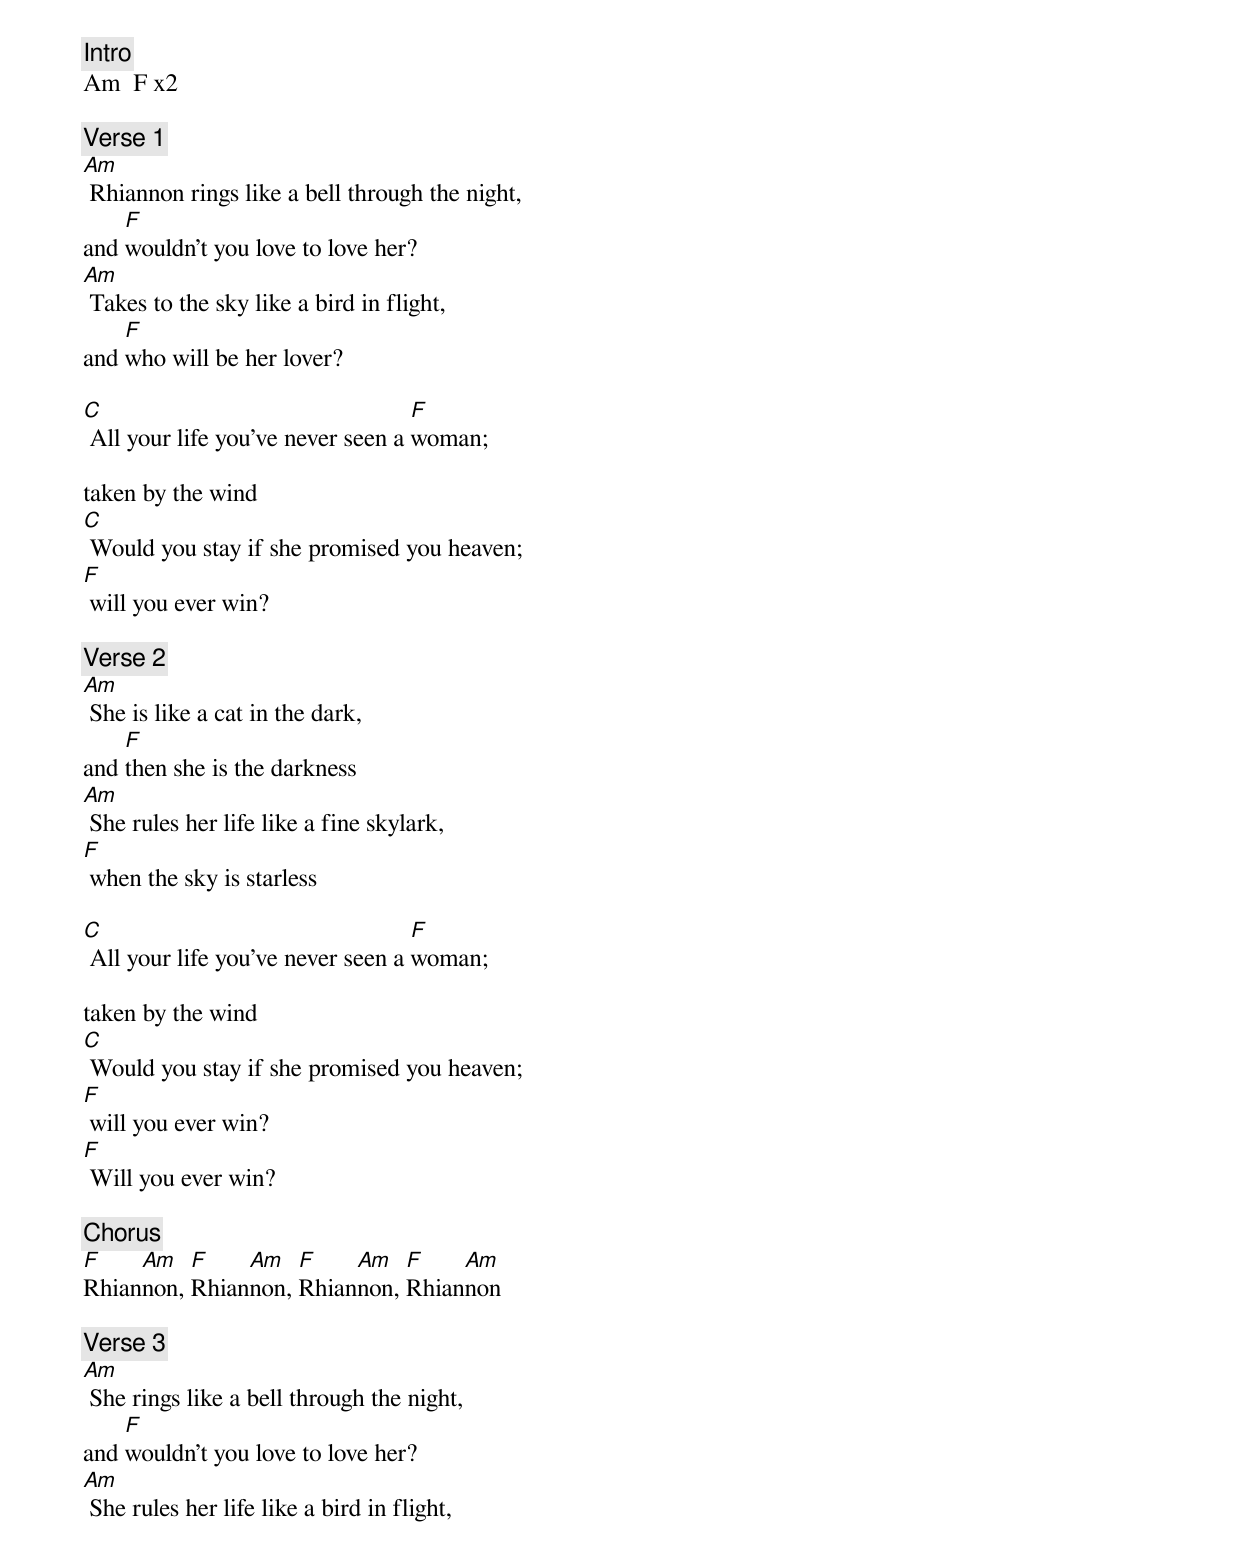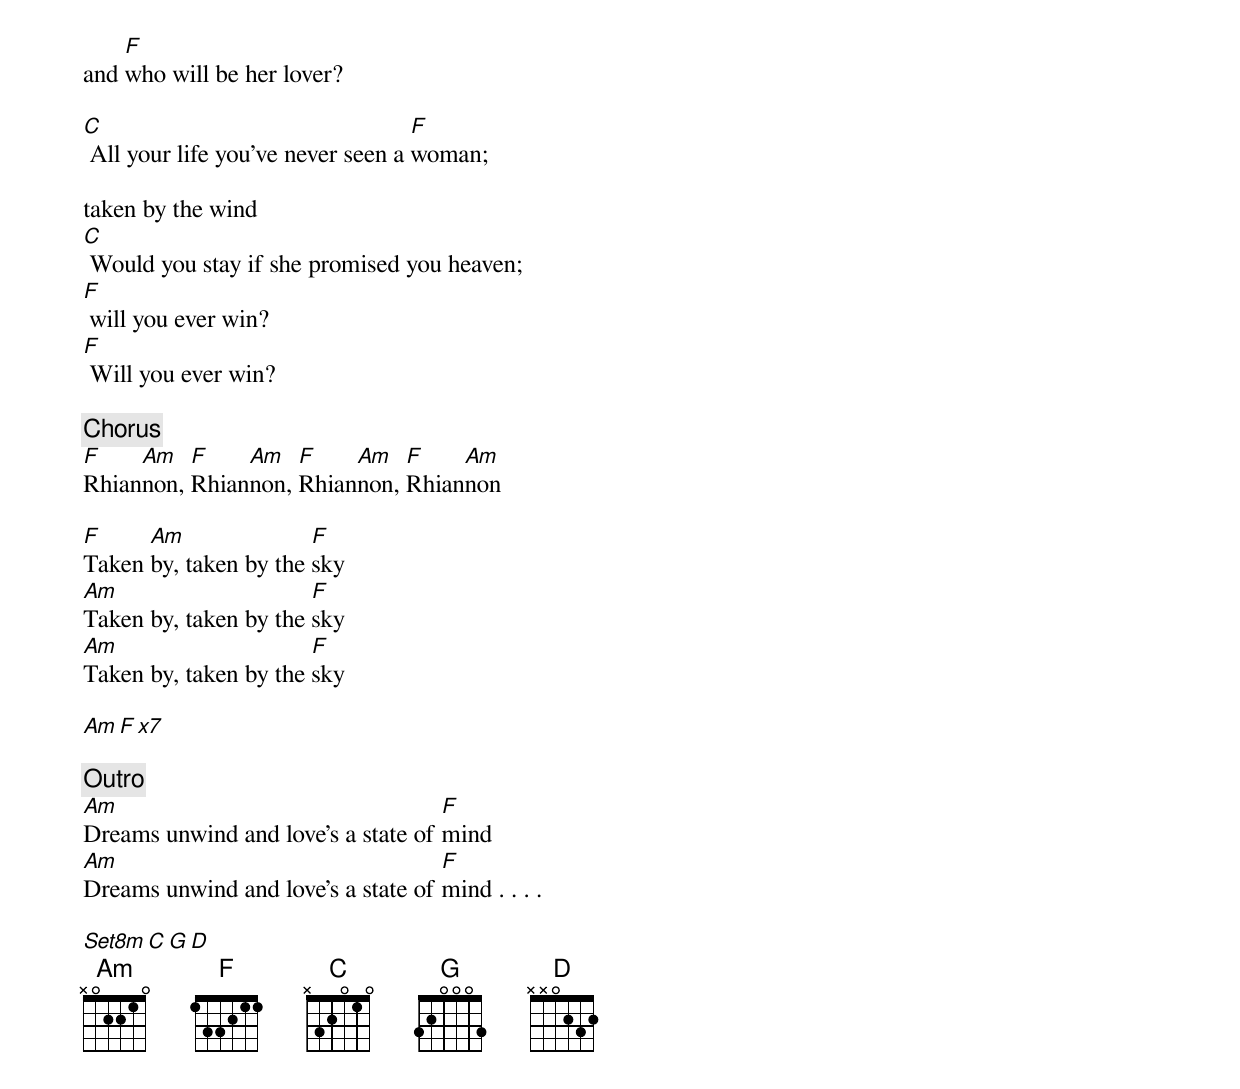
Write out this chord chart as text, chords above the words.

[Intro]
Am  F х2

[Verse 1]
Am
 Rhiannon rings like a bell through the night,
    F
and wouldn't you love to love her?
Am
 Takes to the sky like a bird in flight,
    F
and who will be her lover?

C                                  F
 All your life you've never seen a woman;

taken by the wind
C
 Would you stay if she promised you heaven;
F
 will you ever win?

[Verse 2]
Am
 She is like a cat in the dark,
    F
and then she is the darkness
Am
 She rules her life like a fine skylark,
F
 when the sky is starless

C                                  F
 All your life you've never seen a woman;

taken by the wind
C
 Would you stay if she promised you heaven;
F
 will you ever win?
F
 Will you ever win?

[Chorus]
F    Am   F    Am   F    Am   F    Am
Rhiannon, Rhiannon, Rhiannon, Rhiannon

[Verse 3]
Am
 She rings like a bell through the night,
    F
and wouldn't you love to love her?
Am
 She rules her life like a bird in flight,
    F
and who will be her lover?

C                                  F
 All your life you've never seen a woman;

taken by the wind
C
 Would you stay if she promised you heaven;
F
 will you ever win?
F
 Will you ever win?

[Chorus]
F    Am   F    Am   F    Am   F    Am
Rhiannon, Rhiannon, Rhiannon, Rhiannon

F     Am               F
Taken by, taken by the sky
Am                     F
Taken by, taken by the sky
Am                     F
Taken by, taken by the sky

Am  F х7

[Outro]
Am                                  F
Dreams unwind and love's a state of mind
Am                                  F
Dreams unwind and love's a state of mind . . . .

Set8m   C      G    D
